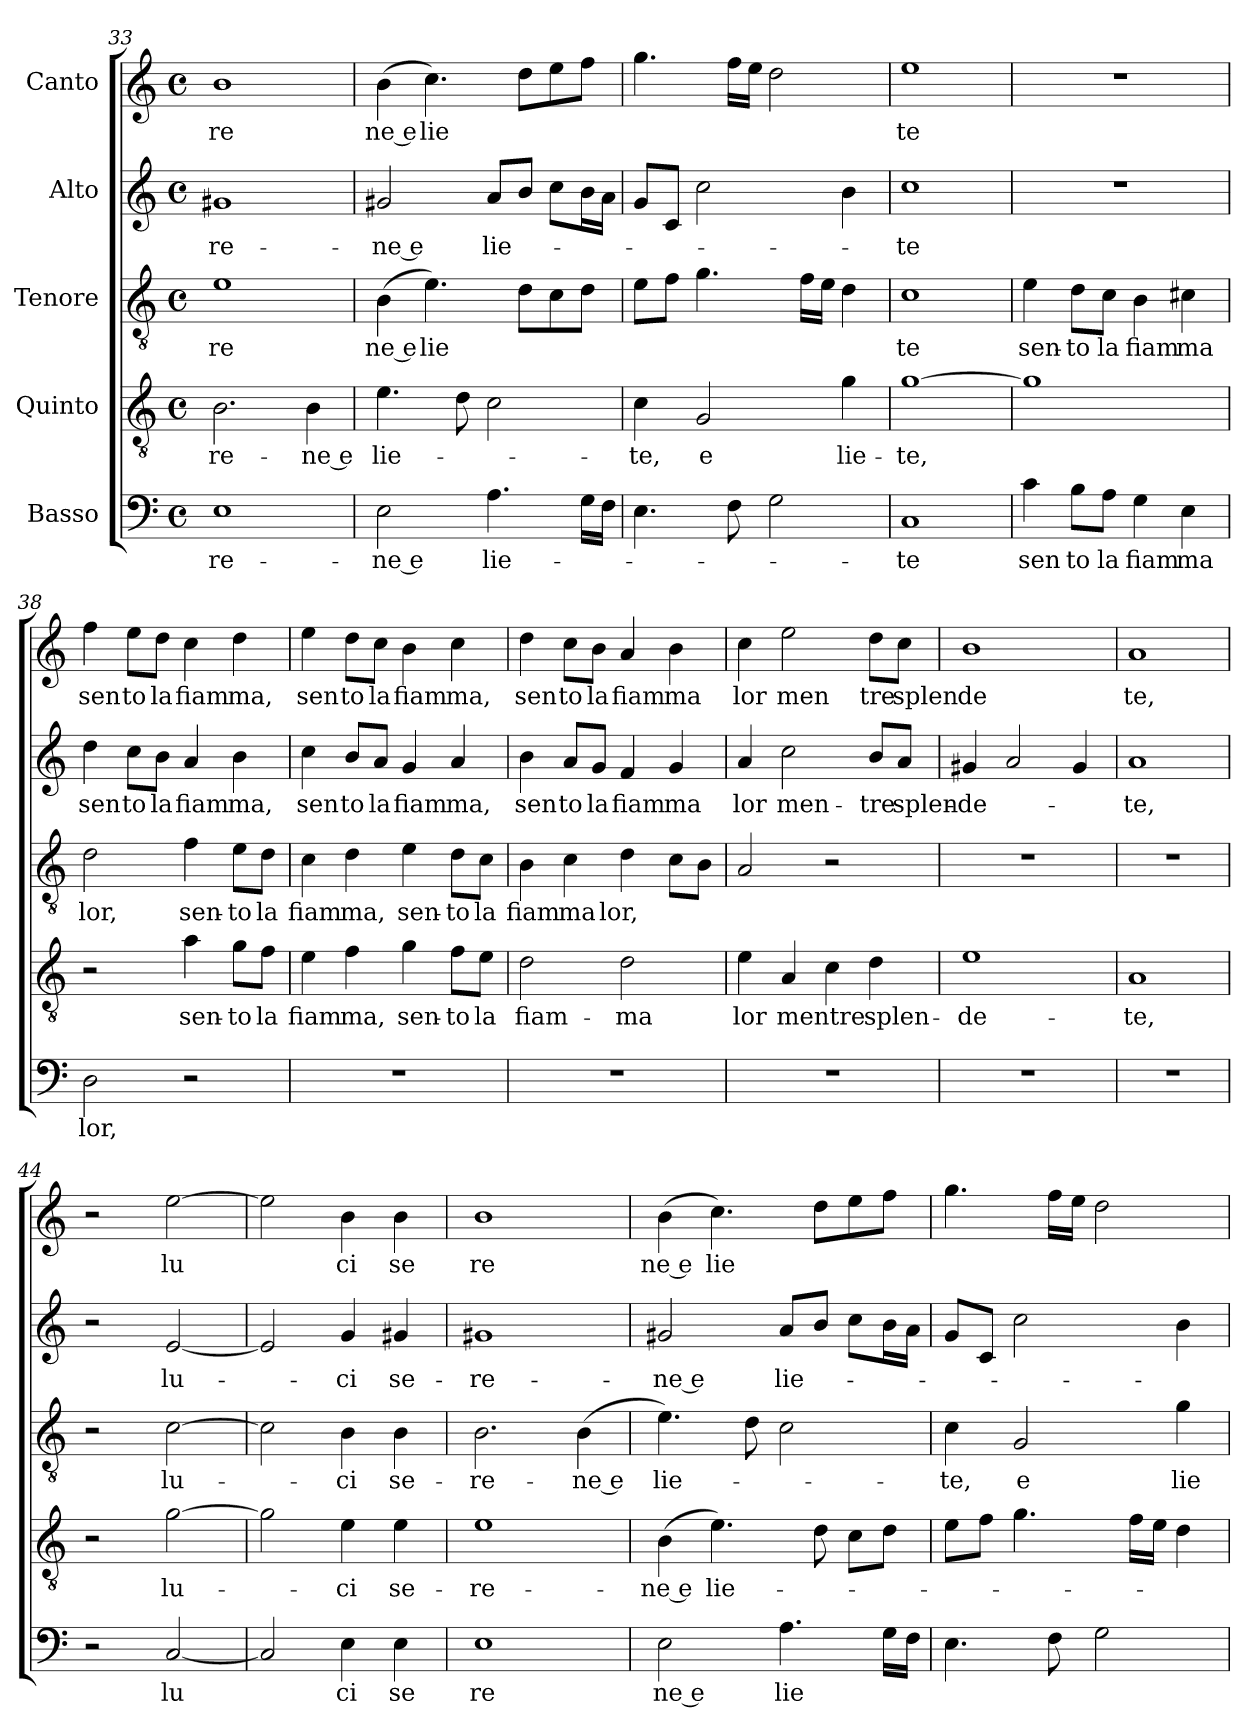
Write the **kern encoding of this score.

**kern	**text	**kern	**text	**kern	**text	**kern	**text	**kern	**text
*part5	*part5	*part4	*part4	*part3	*part3	*part2	*part2	*part1	*part1
*staff5	*staff5	*staff4	*staff4	*staff3	*staff3	*staff2	*staff2	*staff1	*staff1
*I"Basso	*	*I"Quinto	*	*I"Tenore	*	*I"Alto	*	*I"Canto	*
*clefF4	*	*clefGv2	*	*clefGv2	*	*clefG2	*	*clefG2	*
*M4/4	*	*M4/4	*	*M4/4	*	*M4/4	*	*M4/4	*
*met(c)	*	*met(c)	*	*met(c)	*	*met(c)	*	*met(c)	*
=33	=33	=33	=33	=33	=33	=33	=33	=33	=33
!	!LO:LY:b:cj	!	!LO:LY:b:cj	!	!LO:LY:b:cj	!	!LO:LY:b:cj	!	!LO:LY:b:cj
1E	-re-	2.B\	-re-	1e	re	1g#X	-re-	1b	re
!	!	!	!LO:LY:b:rj	!	!	!	!	!	!
.	.	4B\	-ne e	.	.	.	.	.	.
=34	=34	=34	=34	=34	=34	=34	=34	=34	=34
!	!LO:LY:b:rj	!	!LO:LY:b:cj	!	!LO:LY:b:rj	!	!LO:LY:b:rj	!	!LO:LY:b:rj
2E\	-ne e	4.e\	lie-	(<4B\	ne e	2g#X/	-ne e	(<4b\	ne e
!	!	!	!	!	!LO:LY:b:cj	!	!	!	!LO:LY:b:cj
.	.	.	.	4.e\)	lie	.	.	4.cc\)	lie
.	.	8d\	.	.	.	.	.	.	.
!	!LO:LY:b:cj	!	!	!	!	!	!LO:LY:b:cj	!	!
4.A\	lie-	2c\	.	.	.	8a/L	lie-	.	.
.	.	.	.	8d\L	.	8b/J	.	8dd\L	.
.	.	.	.	8c\	.	8cc\L	.	8ee\	.
16G\L	.	.	.	8d\J	.	16b\	.	8ff\J	.
16F\J	.	.	.	.	.	16a\J	.	.	.
!!LO:LB:g=z
=35	=35	=35	=35	=35	=35	=35	=35	=35	=35
!	!	!	!LO:LY:b:cj	!	!	!	!	!	!
4.E\	.	4c\	-te,	8e\L	.	8g/L	.	4.gg\	.
.	.	.	.	8f\J	.	8c/J	.	.	.
!	!	!	!LO:LY:b:cj	!	!	!	!	!	!
.	.	2G/	e	4.g\	.	2cc\	.	.	.
8F\	.	.	.	.	.	.	.	16ff\L	.
.	.	.	.	.	.	.	.	16ee\J	.
2G\	.	.	.	.	.	.	.	2dd\	.
.	.	.	.	16f\L	.	.	.	.	.
.	.	.	.	16e\J	.	.	.	.	.
!	!	!	!LO:LY:b:cj	!	!	!	!	!	!
.	.	4g\	lie-	4d\	.	4b\	.	.	.
=36	=36	=36	=36	=36	=36	=36	=36	=36	=36
!	!LO:LY:b:cj	!	!LO:LY:b:cj	!	!LO:LY:b:cj	!	!LO:LY:b:cj	!	!LO:LY:b:cj
1C	-te	[>1g	-te,	1c	te	1cc	-te	1ee	te
=37	=37	=37	=37	=37	=37	=37	=37	=37	=37
!	!LO:LY:b:cj	!	!	!	!LO:LY:b:cj	!	!	!	!
4c\	sen	1g]	.	4e\	sen-	1r	.	1r	.
!	!LO:LY:b:cj	!	!	!	!LO:LY:b:cj	!	!	!	!
8B\L	to	.	.	8d\L	-to	.	.	.	.
!	!LO:LY:b:cj	!	!	!	!LO:LY:b:cj	!	!	!	!
8A\J	la	.	.	8c\J	la	.	.	.	.
!	!LO:LY:b:cj	!	!	!	!LO:LY:b:cj	!	!	!	!
4G\	fiam	.	.	4B\	fiam	.	.	.	.
!	!LO:LY:b:cj	!	!	!	!LO:LY:b:cj	!	!	!	!
4E\	ma	.	.	4c#X\	ma	.	.	.	.
=38	=38	=38	=38	=38	=38	=38	=38	=38	=38
!	!LO:LY:b:cj	!	!	!	!LO:LY:b:cj	!	!LO:LY:b:cj	!	!LO:LY:b:cj
2D\	lor,	2r	.	2d\	lor,	4dd\	sen	4ff\	sen
!	!	!	!	!	!	!	!LO:LY:b:cj	!	!LO:LY:b:cj
.	.	.	.	.	.	8cc\L	to	8ee\L	to
!	!	!	!	!	!	!	!LO:LY:b:cj	!	!LO:LY:b:cj
.	.	.	.	.	.	8b\J	la	8dd\J	la
!	!	!	!LO:LY:b:cj	!	!LO:LY:b:cj	!	!LO:LY:b:cj	!	!LO:LY:b:cj
2r	.	4a\	sen-	4f\	sen-	4a/	fiam	4cc\	fiam
!	!	!	!LO:LY:b:cj	!	!LO:LY:b:cj	!	!LO:LY:b:cj	!	!LO:LY:b:cj
.	.	8g\L	-to	8e\L	-to	4b\	ma,	4dd\	ma,
!	!	!	!LO:LY:b:cj	!	!LO:LY:b:cj	!	!	!	!
.	.	8f\J	la	8d\J	la	.	.	.	.
=39	=39	=39	=39	=39	=39	=39	=39	=39	=39
!	!	!	!LO:LY:b:cj	!	!LO:LY:b:cj	!	!LO:LY:b:cj	!	!LO:LY:b:cj
1r	.	4e\	fiam	4c\	fiam	4cc\	sen	4ee\	sen
!	!	!	!LO:LY:b:cj	!	!LO:LY:b:cj	!	!LO:LY:b:cj	!	!LO:LY:b:cj
.	.	4f\	ma,	4d\	ma,	8b/L	to	8dd\L	to
!	!	!	!	!	!	!	!LO:LY:b:cj	!	!LO:LY:b:cj
.	.	.	.	.	.	8a/J	la	8cc\J	la
!	!	!	!LO:LY:b:cj	!	!LO:LY:b:cj	!	!LO:LY:b:cj	!	!LO:LY:b:cj
.	.	4g\	sen-	4e\	sen-	4g/	fiam	4b\	fiam
!	!	!	!LO:LY:b:cj	!	!LO:LY:b:cj	!	!LO:LY:b:cj	!	!LO:LY:b:cj
.	.	8f\L	-to	8d\L	-to	4a/	ma,	4cc\	ma,
!	!	!	!LO:LY:b:cj	!	!LO:LY:b:cj	!	!	!	!
.	.	8e\J	la	8c\J	la	.	.	.	.
=40	=40	=40	=40	=40	=40	=40	=40	=40	=40
!	!	!	!LO:LY:b:cj	!	!LO:LY:b:cj	!	!LO:LY:b:cj	!	!LO:LY:b:cj
1r	.	2d\	fiam-	4B\	fiam	4b\	sen	4dd\	sen
!	!	!	!	!	!LO:LY:b:cj	!	!LO:LY:b:cj	!	!LO:LY:b:cj
.	.	.	.	4c\	ma	8a/L	to	8cc\L	to
!	!	!	!	!	!	!	!LO:LY:b:cj	!	!LO:LY:b:cj
.	.	.	.	.	.	8g/J	la	8b\J	la
!	!	!	!LO:LY:b:cj	!	!LO:LY:b	!	!LO:LY:b:cj	!	!LO:LY:b:cj
.	.	2d\	-ma	4d\	lor,	4f/	fiam	4a/	fiam
!	!	!	!	!	!	!	!LO:LY:b:cj	!	!LO:LY:b:cj
.	.	.	.	8c\L	.	4g/	ma	4b\	ma
.	.	.	.	8B\J	.	.	.	.	.
!!LO:LB:g=z
=41	=41	=41	=41	=41	=41	=41	=41	=41	=41
!	!	!	!LO:LY:b:cj	!	!	!	!LO:LY:b:cj	!	!LO:LY:b:cj
1r	.	4e\	lor	2A/	.	4a/	lor	4cc\	lor
!	!	!	!LO:LY:b:cj	!	!	!	!LO:LY:b:cj	!	!LO:LY:b:cj
.	.	4A/	mentre	.	.	2cc\	men-	2ee\	men
.	.	4c\	.	2r	.	.	.	.	.
!	!	!	!LO:LY:b:cj	!	!	!	!LO:LY:b:cj	!	!LO:LY:b:cj
.	.	4d\	splen-	.	.	8b/L	-tre	8dd\L	tre
!	!	!	!	!	!	!	!LO:LY:b:cj	!	!LO:LY:b:cj
.	.	.	.	.	.	8a/J	splen-	8cc\J	splen
=42	=42	=42	=42	=42	=42	=42	=42	=42	=42
!	!	!	!LO:LY:b:cj	!	!	!	!LO:LY:b:cj	!	!LO:LY:b:cj
1r	.	1e	-de-	1r	.	4g#X/	-de-	1b	de
.	.	.	.	.	.	2a/	.	.	.
.	.	.	.	.	.	4g#/	.	.	.
=43	=43	=43	=43	=43	=43	=43	=43	=43	=43
!	!	!	!LO:LY:b:cj	!	!	!	!LO:LY:b:cj	!	!LO:LY:b:cj
1r	.	1A	-te,	1r	.	1a	-te,	1a	te,
=44	=44	=44	=44	=44	=44	=44	=44	=44	=44
2r	.	2r	.	2r	.	2r	.	2r	.
!	!LO:LY:b:cj	!	!LO:LY:b:cj	!	!LO:LY:b:cj	!	!LO:LY:b:cj	!	!LO:LY:b:cj
[<2C/	lu	[>2g\	lu-	[>2c\	lu-	[<2e/	lu-	[>2ee\	lu
=45	=45	=45	=45	=45	=45	=45	=45	=45	=45
2C/]	.	2g\]	.	2c\]	.	2e/]	.	2ee\]	.
!	!LO:LY:b:cj	!	!LO:LY:b:cj	!	!LO:LY:b:cj	!	!LO:LY:b:cj	!	!LO:LY:b:cj
4E\	ci	4e\	-ci	4B\	-ci	4g/	-ci	4b\	ci
!	!LO:LY:b:cj	!	!LO:LY:b:cj	!	!LO:LY:b:cj	!	!LO:LY:b:cj	!	!LO:LY:b:cj
4E\	se	4e\	se-	4B\	se-	4g#X/	se-	4b\	se
=46	=46	=46	=46	=46	=46	=46	=46	=46	=46
!	!LO:LY:b:cj	!	!LO:LY:b:cj	!	!LO:LY:b:cj	!	!LO:LY:b:cj	!	!LO:LY:b:cj
1E	re	1e	-re-	2.B\	-re-	1g#X	-re-	1b	re
!	!	!	!	!	!LO:LY:b:rj	!	!	!	!
.	.	.	.	(<4B\	-ne e	.	.	.	.
=47	=47	=47	=47	=47	=47	=47	=47	=47	=47
!	!LO:LY:b:rj	!	!LO:LY:b:rj	!	!LO:LY:b:cj	!	!LO:LY:b:rj	!	!LO:LY:b:rj
2E\	ne e	(<4B\	-ne e	4.e\)	lie-	2g#X/	-ne e	(<4b\	ne e
!	!	!	!LO:LY:b:cj	!	!	!	!	!	!LO:LY:b:cj
.	.	4.e\)	lie-	.	.	.	.	4.cc\)	lie
.	.	.	.	8d\	.	.	.	.	.
!	!LO:LY:b:cj	!	!	!	!	!	!LO:LY:b:cj	!	!
4.A\	lie	.	.	2c\	.	8a/L	lie-	.	.
.	.	8d\	.	.	.	8b/J	.	8dd\L	.
.	.	8c\L	.	.	.	8cc\L	.	8ee\	.
16G\L	.	8d\J	.	.	.	16b\	.	8ff\J	.
16F\J	.	.	.	.	.	16a\J	.	.	.
=48	=48	=48	=48	=48	=48	=48	=48	=48	=48
!	!	!	!	!	!LO:LY:b:cj	!	!	!	!
4.E\	.	8e\L	.	4c\	-te,	8g/L	.	4.gg\	.
.	.	8f\J	.	.	.	8c/J	.	.	.
!	!	!	!	!	!LO:LY:b:cj	!	!	!	!
.	.	4.g\	.	2G/	e	2cc\	.	.	.
8F\	.	.	.	.	.	.	.	16ff\L	.
.	.	.	.	.	.	.	.	16ee\J	.
2G\	.	.	.	.	.	.	.	2dd\	.
.	.	16f\L	.	.	.	.	.	.	.
.	.	16e\J	.	.	.	.	.	.	.
!	!	!	!	!	!LO:LY:b:cj	!	!	!	!
.	.	4d\	.	4g\	lie-	4b\	.	.	.
=	=	=	=	=	=	=	=	=	=
*-	*-	*-	*-	*-	*-	*-	*-	*-	*-
